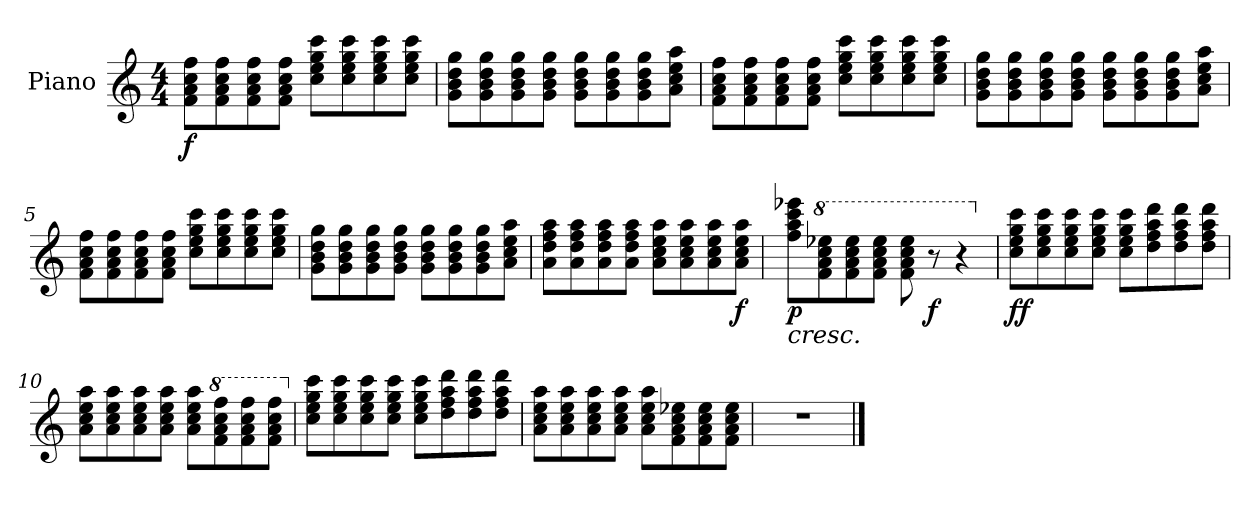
**kern	**dynam
*part1	*part1
*staff1	*staff1
*I"Piano	*
*I'Pno.	*
*clefG2	*
*k[]	*
*M4/4	*
*MM90	*
=1	=1
!	!LO:DY:b
8f\ 8a\ 8cc\ 8ff\L	f
8f\ 8a\ 8cc\ 8ff\	.
8f\ 8a\ 8cc\ 8ff\	.
8f\ 8a\ 8cc\ 8ff\J	.
8cc\ 8ee\ 8gg\ 8ccc\L	.
8cc\ 8ee\ 8gg\ 8ccc\	.
8cc\ 8ee\ 8gg\ 8ccc\	.
8cc\ 8ee\ 8gg\ 8ccc\J	.
=2	=2
8g\ 8b\ 8dd\ 8gg\L	.
8g\ 8b\ 8dd\ 8gg\	.
8g\ 8b\ 8dd\ 8gg\	.
8g\ 8b\ 8dd\ 8gg\J	.
8g\ 8b\ 8dd\ 8gg\L	.
8g\ 8b\ 8dd\ 8gg\	.
8g\ 8b\ 8dd\ 8gg\	.
8a\ 8cc\ 8ee\ 8aa\J	.
=3	=3
8f\ 8a\ 8cc\ 8ff\L	.
8f\ 8a\ 8cc\ 8ff\	.
8f\ 8a\ 8cc\ 8ff\	.
8f\ 8a\ 8cc\ 8ff\J	.
8cc\ 8ee\ 8gg\ 8ccc\L	.
8cc\ 8ee\ 8gg\ 8ccc\	.
8cc\ 8ee\ 8gg\ 8ccc\	.
8cc\ 8ee\ 8gg\ 8ccc\J	.
=4	=4
8g\ 8b\ 8dd\ 8gg\L	.
8g\ 8b\ 8dd\ 8gg\	.
8g\ 8b\ 8dd\ 8gg\	.
8g\ 8b\ 8dd\ 8gg\J	.
8g\ 8b\ 8dd\ 8gg\L	.
8g\ 8b\ 8dd\ 8gg\	.
8g\ 8b\ 8dd\ 8gg\	.
8a\ 8cc\ 8ee\ 8aa\J	.
=5	=5
8f\ 8a\ 8cc\ 8ff\L	.
8f\ 8a\ 8cc\ 8ff\	.
8f\ 8a\ 8cc\ 8ff\	.
8f\ 8a\ 8cc\ 8ff\J	.
8cc\ 8ee\ 8gg\ 8ccc\L	.
8cc\ 8ee\ 8gg\ 8ccc\	.
8cc\ 8ee\ 8gg\ 8ccc\	.
8cc\ 8ee\ 8gg\ 8ccc\J	.
!!LO:LB:g=z
=6	=6
8g\ 8b\ 8dd\ 8gg\L	.
8g\ 8b\ 8dd\ 8gg\	.
8g\ 8b\ 8dd\ 8gg\	.
8g\ 8b\ 8dd\ 8gg\J	.
8g\ 8b\ 8dd\ 8gg\L	.
8g\ 8b\ 8dd\ 8gg\	.
8g\ 8b\ 8dd\ 8gg\	.
8a\ 8cc\ 8ee\ 8aa\J	.
=7	=7
8a\ 8dd\ 8ff\ 8aa\L	.
8a\ 8dd\ 8ff\ 8aa\	.
8a\ 8dd\ 8ff\ 8aa\	.
8a\ 8dd\ 8ff\ 8aa\J	.
8a\ 8cc\ 8ee\ 8aa\L	.
8a\ 8cc\ 8ee\ 8aa\	.
8a\ 8cc\ 8ee\ 8aa\	.
!	!LO:DY:b
8a\ 8cc\ 8ee\ 8aa\J	f
=8	=8
!	!LO:HP:b
!	!LO:DY:n=1:b
8ff\ 8aa\ 8ccc\ 8eee-X\L	< p
*8va	*
8ff\ 8aa\ 8ccc\ 8eee-\	.
8ff\ 8aa\ 8ccc\ 8eee-\	.
8ff\ 8aa\ 8ccc\ 8eee-\J	.
8ff\ 8aa\ 8ccc\ 8eee-\	.
!	!LO:DY:n=2:b
8r	f
4r	.
.	[
=9	=9
*X8va	*
!	!LO:DY:b
8cc\ 8ee\ 8gg\ 8ccc\L	ff
8cc\ 8ee\ 8gg\ 8ccc\	.
8cc\ 8ee\ 8gg\ 8ccc\	.
8cc\ 8ee\ 8gg\ 8ccc\J	.
8cc\ 8ee\ 8gg\ 8ccc\L	.
8dd\ 8ff\ 8aa\ 8ddd\	.
8dd\ 8ff\ 8aa\ 8ddd\	.
8dd\ 8ff\ 8aa\ 8ddd\J	.
=10	=10
8a\ 8cc\ 8ee\ 8aa\L	.
8a\ 8cc\ 8ee\ 8aa\	.
8a\ 8cc\ 8ee\ 8aa\	.
8a\ 8cc\ 8ee\ 8aa\J	.
8a\ 8cc\ 8ee\ 8aa\L	.
*8va	*
8ff\ 8aa\ 8ccc\ 8fff\	.
8ff\ 8aa\ 8ccc\ 8fff\	.
8ff\ 8aa\ 8ccc\ 8fff\J	.
!!LO:LB:g=z
=11	=11
*X8va	*
8cc\ 8ee\ 8gg\ 8ccc\L	.
8cc\ 8ee\ 8gg\ 8ccc\	.
8cc\ 8ee\ 8gg\ 8ccc\	.
8cc\ 8ee\ 8gg\ 8ccc\J	.
8cc\ 8ee\ 8gg\ 8ccc\L	.
8dd\ 8ff\ 8aa\ 8ddd\	.
8dd\ 8ff\ 8aa\ 8ddd\	.
8dd\ 8ff\ 8aa\ 8ddd\J	.
=12	=12
8a\ 8cc\ 8ee\ 8aa\L	.
8a\ 8cc\ 8ee\ 8aa\	.
8a\ 8cc\ 8ee\ 8aa\	.
8a\ 8cc\ 8ee\ 8aa\J	.
8a\ 8cc\ 8ee\ 8aa\L	.
*8va	*
8ff\ 8aa\ 8ccc\ 8eee-X\	.
8ff\ 8aa\ 8ccc\ 8eee-\	.
8ff\ 8aa\ 8ccc\ 8eee-\J	.
=13	=13
*X8va	*
1r	.
==	==
*-	*-
